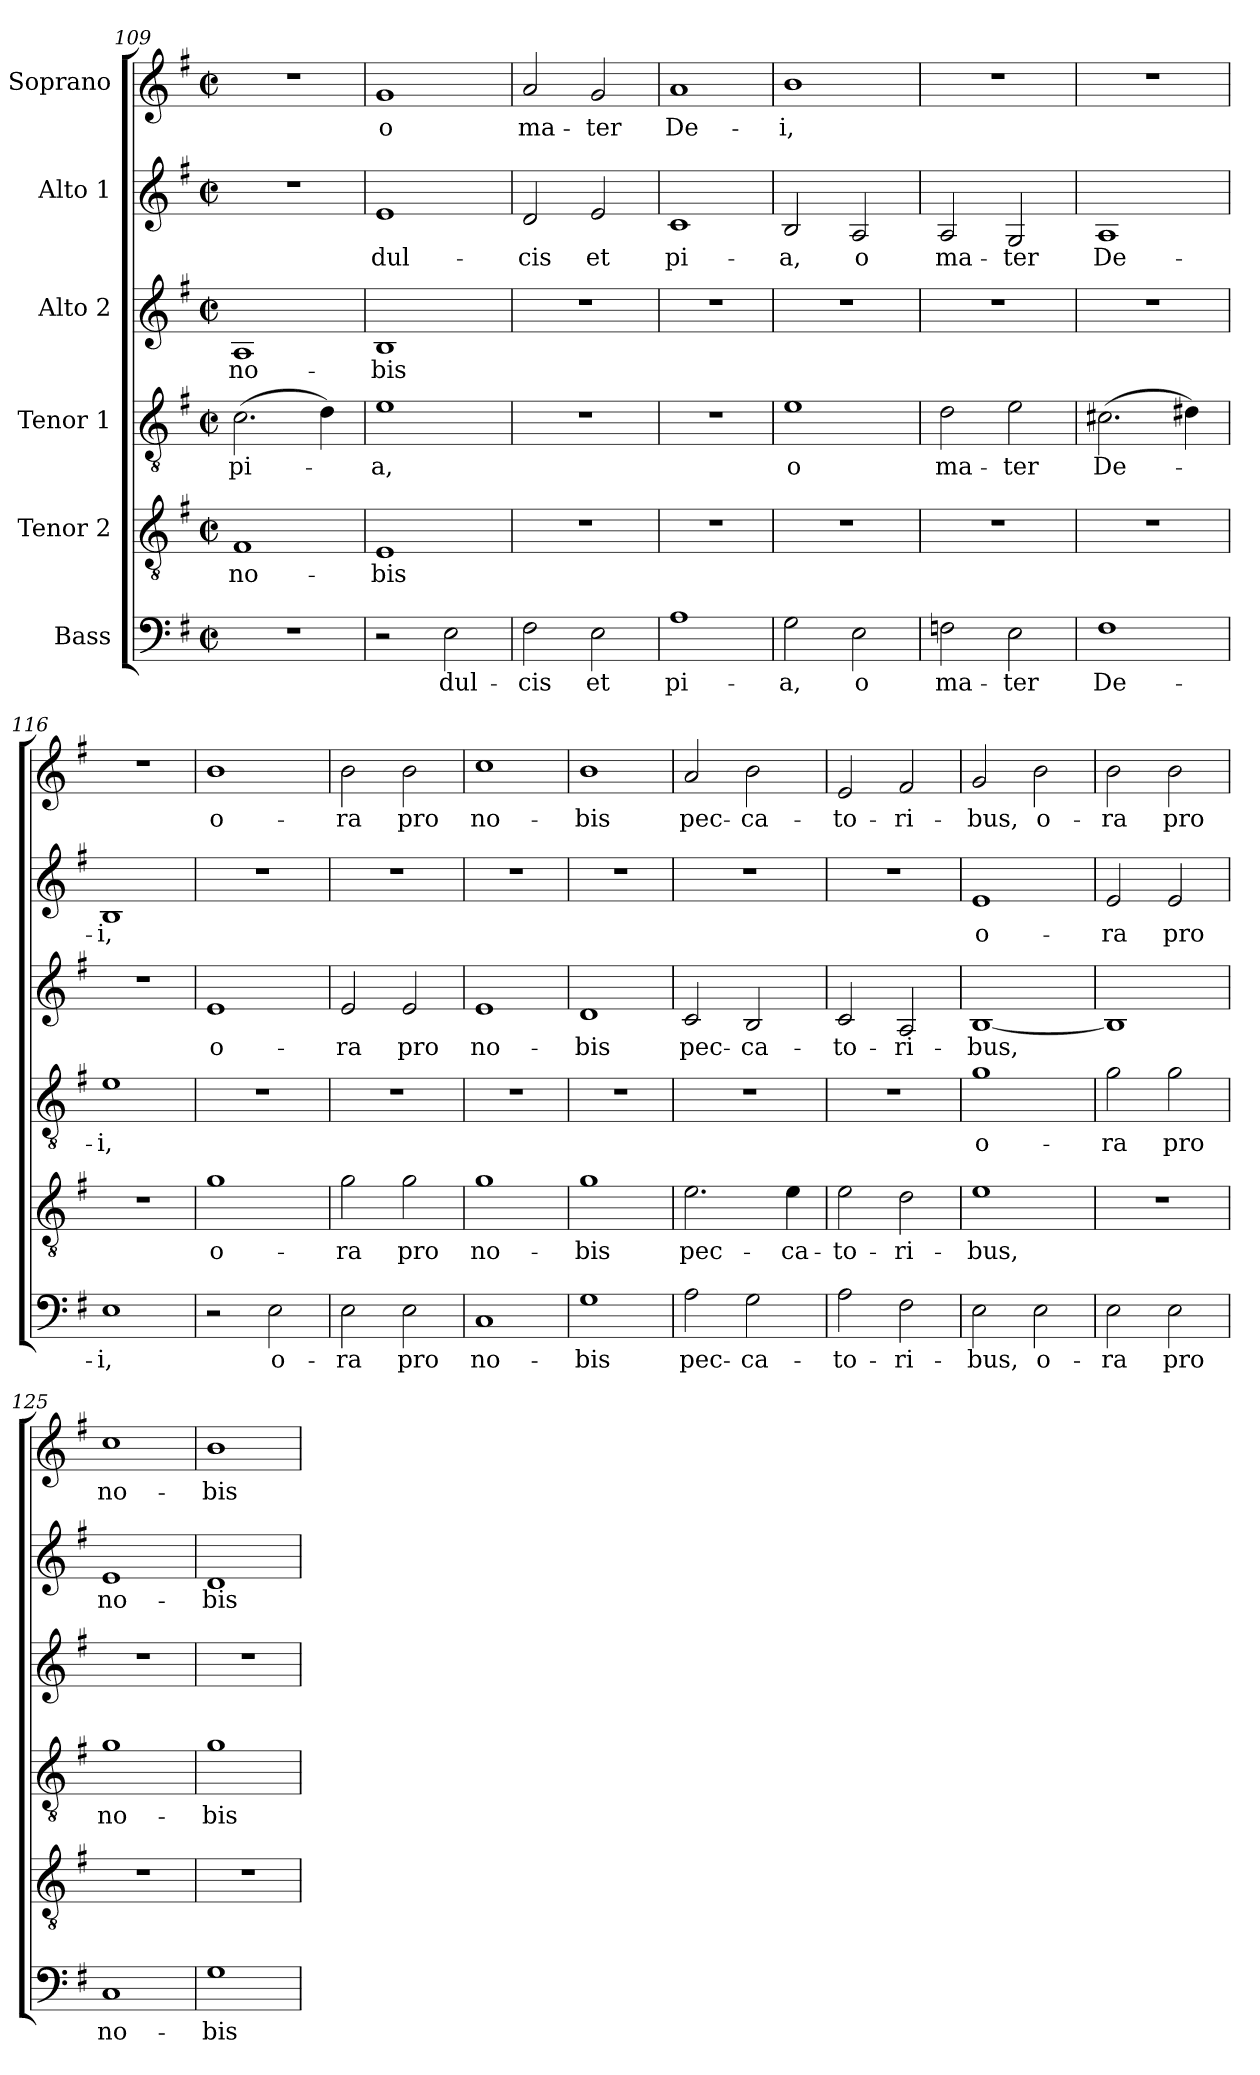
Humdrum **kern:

**kern	**text	**kern	**text	**kern	**text	**kern	**text	**kern	**text	**kern	**text
*part6	*part6	*part5	*part5	*part4	*part4	*part3	*part3	*part2	*part2	*part1	*part1
*staff6	*staff6	*staff5	*staff5	*staff4	*staff4	*staff3	*staff3	*staff2	*staff2	*staff1	*staff1
*I"Bass	*	*I"Tenor 2	*	*I"Tenor 1	*	*I"Alto 2	*	*I"Alto 1	*	*I"Soprano	*
*clefF4	*	*clefGv2	*	*clefGv2	*	*clefG2	*	*clefG2	*	*clefG2	*
*k[f#]	*	*k[f#]	*	*k[f#]	*	*k[f#]	*	*k[f#]	*	*k[f#]	*
*G:	*	*G:	*	*G:	*	*G:	*	*G:	*	*G:	*
*M2/2	*	*M2/2	*	*M2/2	*	*M2/2	*	*M2/2	*	*M2/2	*
*met(c|)	*	*met(c|)	*	*met(c|)	*	*met(c|)	*	*met(c|)	*	*met(c|)	*
=109	=109	=109	=109	=109	=109	=109	=109	=109	=109	=109	=109
1r	.	1F#	no-	(2.c\	pi-	1A	no-	1r	.	1r	.
.	.	.	.	4d\)	.	.	.	.	.	.	.
=110	=110	=110	=110	=110	=110	=110	=110	=110	=110	=110	=110
2r	.	1E	-bis	1e	-a,	1B	-bis	1e	dul-	1g	o
2E\	dul-	.	.	.	.	.	.	.	.	.	.
=111	=111	=111	=111	=111	=111	=111	=111	=111	=111	=111	=111
2F#\	-cis	1r	.	1r	.	1r	.	2d/	-cis	2a/	ma-
2E\	et	.	.	.	.	.	.	2e/	et	2g/	-ter
=112	=112	=112	=112	=112	=112	=112	=112	=112	=112	=112	=112
1A	pi-	1r	.	1r	.	1r	.	1c	pi-	1a	De-
!!LO:LB:g=z
=113	=113	=113	=113	=113	=113	=113	=113	=113	=113	=113	=113
2G\	-a,	1r	.	1e	o	1r	.	2B/	-a,	1b	-i,
2E\	o	.	.	.	.	.	.	2A/	o	.	.
=114	=114	=114	=114	=114	=114	=114	=114	=114	=114	=114	=114
2Fn\	ma-	1r	.	2d\	ma-	1r	.	2A/	ma-	1r	.
2E\	-ter	.	.	2e\	-ter	.	.	2G/	-ter	.	.
=115	=115	=115	=115	=115	=115	=115	=115	=115	=115	=115	=115
1F#	De-	1r	.	(2.c#X\	De-	1r	.	1A	De-	1r	.
.	.	.	.	4d#X\)	.	.	.	.	.	.	.
=116	=116	=116	=116	=116	=116	=116	=116	=116	=116	=116	=116
1E	-i,	1r	.	1e	-i,	1r	.	1B	-i,	1r	.
=117	=117	=117	=117	=117	=117	=117	=117	=117	=117	=117	=117
2r	.	1g	o-	1r	.	1e	o-	1r	.	1b	o-
2E\	o-	.	.	.	.	.	.	.	.	.	.
=118	=118	=118	=118	=118	=118	=118	=118	=118	=118	=118	=118
2E\	-ra	2g\	-ra	1r	.	2e/	-ra	1r	.	2b\	-ra
2E\	pro	2g\	pro	.	.	2e/	pro	.	.	2b\	pro
=119	=119	=119	=119	=119	=119	=119	=119	=119	=119	=119	=119
1C	no-	1g	no-	1r	.	1e	no-	1r	.	1cc	no-
=120	=120	=120	=120	=120	=120	=120	=120	=120	=120	=120	=120
1G	-bis	1g	-bis	1r	.	1d	-bis	1r	.	1b	-bis
!!LO:PB:g=z
=121	=121	=121	=121	=121	=121	=121	=121	=121	=121	=121	=121
2A\	-pec-	2.e\	pec-	1r	.	2c/	pec-	1r	.	2a/	pec-
2G\	-ca-	.	.	.	.	2B/	-ca-	.	.	2b\	-ca-
.	.	4e\	-ca-	.	.	.	.	.	.	.	.
=122	=122	=122	=122	=122	=122	=122	=122	=122	=122	=122	=122
2A\	-to-	2e\	-to-	1r	.	2c/	-to-	1r	.	2e/	-to-
2F#\	-ri-	2d\	-ri-	.	.	2A/	-ri-	.	.	2f#/	-ri-
=123	=123	=123	=123	=123	=123	=123	=123	=123	=123	=123	=123
2E\	-bus,	1e	-bus,	1g	o-	[1B	-bus,	1e	o-	2g/	-bus,
2E\	o-	.	.	.	.	.	.	.	.	2b\	o-
=124	=124	=124	=124	=124	=124	=124	=124	=124	=124	=124	=124
2E\	-ra	1r	.	2g\	-ra	1B]	.	2e/	-ra	2b\	-ra
2E\	pro	.	.	2g\	pro	.	.	2e/	pro	2b\	pro
=125	=125	=125	=125	=125	=125	=125	=125	=125	=125	=125	=125
1C	no-	1r	.	1g	no-	1r	.	1e	no-	1cc	no-
=126	=126	=126	=126	=126	=126	=126	=126	=126	=126	=126	=126
1G	-bis	1r	.	1g	-bis	1r	.	1d	-bis	1b	-bis
=	=	=	=	=	=	=	=	=	=	=	=
*-	*-	*-	*-	*-	*-	*-	*-	*-	*-	*-	*-
